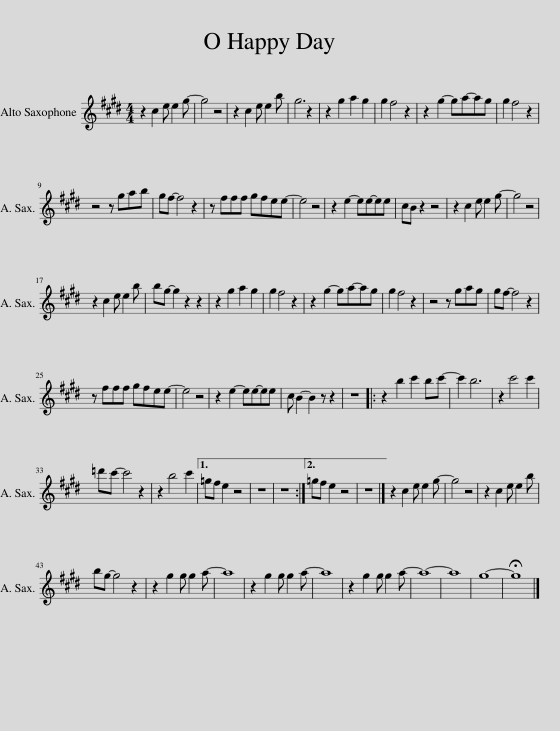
X:1
L:1/8
M:4/4
I:linebreak $
K:none
V:1 treble transpose=-9
V:1
[K:E] z2 c2 e e2 g- | g4 z4 | z2 c2 e e2 b | g6 z2 | z2 g2 a2 g2 | %5
 g2 f4 z2 | z2 g2- ga-ag | g2 f4 z2 |$ z4 z gab | gf- f4 z2 | %10
 z fff gfee- | e4 z4 | z2 e2- ee-ee | cB z2 z4 | z2 c2 e e2 g- | %15
 g4 z4 |$ z2 c2 e e2 b | bg- g2 z2 z2 | z2 g2 a2 g2 | g2 f4 z2 | %20
 z2 g2- ga-ag | g2 f4 z2 | z4 z gag | gf- f4 z2 |$ z fff gfee- | %25
 e4 z4 | z2 e2- ee-ee | c B2- B2 z z2 | z8 |: z2 b2 c'2 bc'- | %30
 c'2 b6 | z2 c'4 c'2 |$ =d'c'- c'4 z2 | z2 b4 c'2 |1 =gf e2 z4 || %35
 z8 | z8 :|2 =gf e2 z4 || z8 |] z2 c2 e e2 g- | %40
 g4 z4 | z2 c2 e e2 b |$ bg- g4 z2 | z2 g2 g g2 a- | a8 | %45
 z2 g2 g g2 a- | a8 | z2 g2 g g2 a- | a8- | a8 | %50
 g8- | !fermata!g8 |] %52
